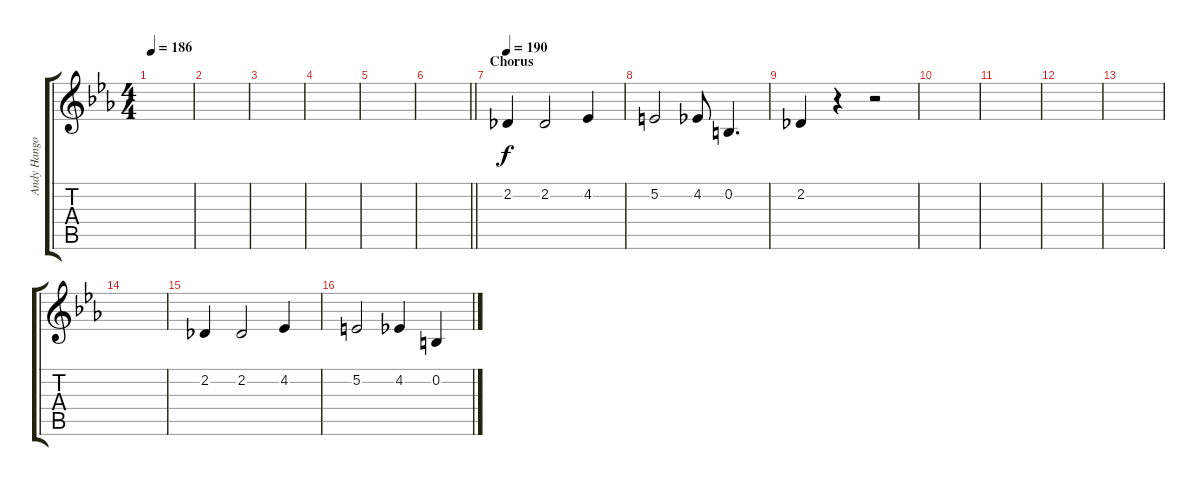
\track ("Andy Hangover - Backing Vocal" "Andy Hango") {instrument tuba}
\staff {score tabs}
\tuning (E4 B3 G3 D3 A2 E2) {hide}
\ts (4 4)
\tempo 186
\clef g2
\ks eb
|
|
|
|
|
\barLineRight lightlight
|
\section ("" "Chorus")
\tempo 190
2.2.4 2.2.2 4.2.4 |
5.2.2 4.2.8 0.2.4{d} |
2.2.4 r.4 r.2 |
|
|
|
|
|
2.2.4 2.2.2 4.2.4 |
5.2.2 4.2.4 0.2.4
